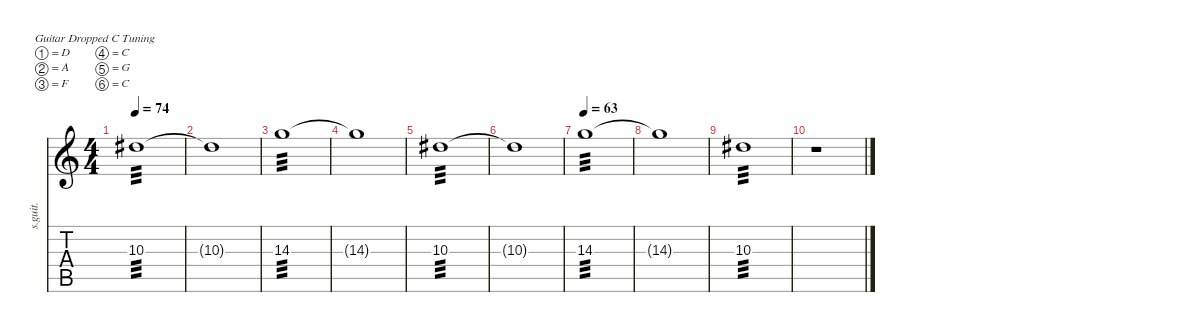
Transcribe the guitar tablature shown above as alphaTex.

\defaultSystemsLayout 4
\hideDynamics
\bracketExtendMode nobrackets
\track ("Lead" "s.guit.") {instrument distortionguitar}
\staff {score tabs}
\tuning (D4 A3 F3 C3 G2 C2)
\ts (4 4)
\tempo 74
\clef g2
\ks c
10.3{acc #}.1{lyrics (0 "") lyrics (1 "") lyrics (2 "") lyrics (3 "") lyrics (4 "") tp 3 dy mf} |
10.3{t acc #}.1{lyrics (0 "") lyrics (1 "") lyrics (2 "") lyrics (3 "") lyrics (4 "")} |
14.3.1{lyrics (0 "") lyrics (1 "") lyrics (2 "") lyrics (3 "") lyrics (4 "") tp 3} |
14.3{t}.1{lyrics (0 "") lyrics (1 "") lyrics (2 "") lyrics (3 "") lyrics (4 "")} |
10.3{acc #}.1{lyrics (0 "") lyrics (1 "") lyrics (2 "") lyrics (3 "") lyrics (4 "") tp 3} |
10.3{t acc #}.1{lyrics (0 "") lyrics (1 "") lyrics (2 "") lyrics (3 "") lyrics (4 "")} |
\tempo 63
14.3.1{lyrics (0 "") lyrics (1 "") lyrics (2 "") lyrics (3 "") lyrics (4 "") tp 3} |
14.3{t}.1{lyrics (0 "") lyrics (1 "") lyrics (2 "") lyrics (3 "") lyrics (4 "")} |
10.3{acc #}.1{lyrics (0 "") lyrics (1 "") lyrics (2 "") lyrics (3 "") lyrics (4 "") tp 3} |
r.1
